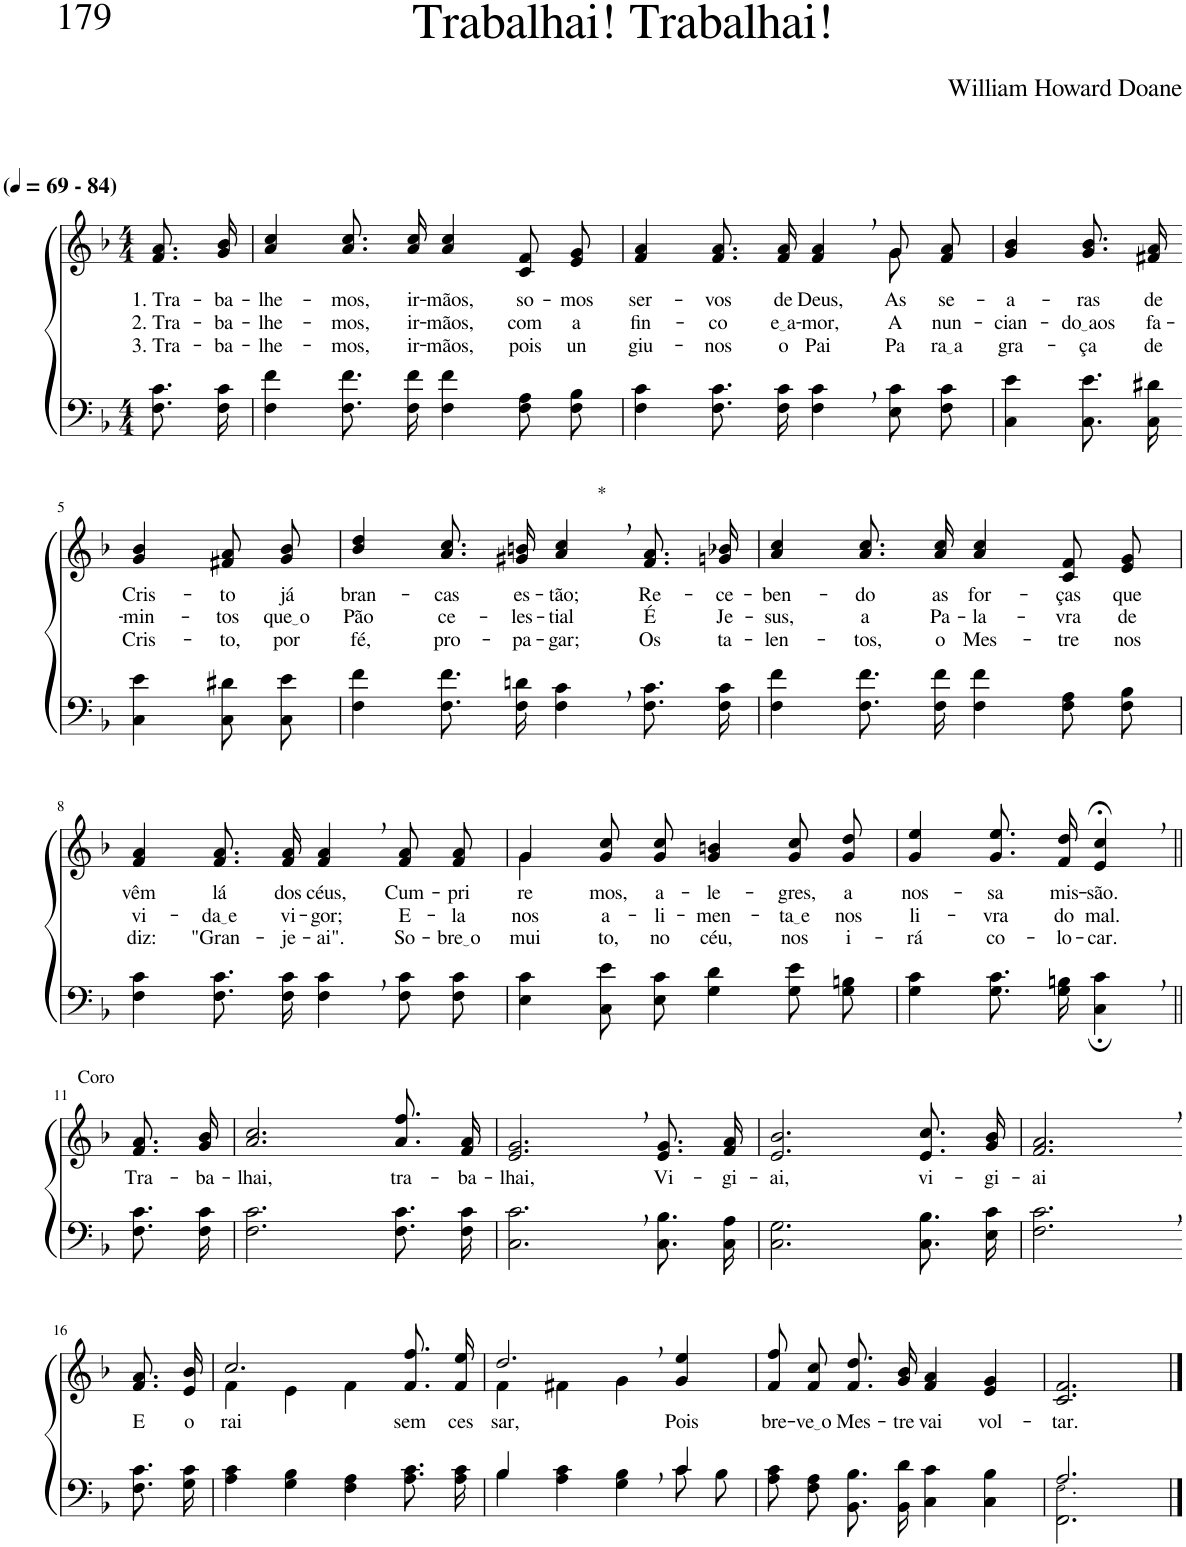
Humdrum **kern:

**kern	**kern	**text	**text	**text
*part2	*part1	*part1	*part1	*part1
*staff2	*staff1	*staff1	*staff1	*staff1
*I"Parte III e IV	*I"Parte I e II	*	*	*
*clefF4	*clefG2	*	*	*
*Trd1c2	*Trd1c2	*	*	*
*k[b-]	*k[b-]	*	*	*
*M4/4	*M4/4	*	*	*
*MM69	*MM69	*	*	*
=1	=1	=1	=1	=1
!	!LO:TX:a:B:t=(	!	!	!
!	!LO:TX:a:B:t=- 84)	!	!	!
!	!	!LO:LY:b	!LO:LY:b	!LO:LY:b
8.F\ 8.c\L	8.f/ 8.a/L	1. Tra-	2. Tra-	3. Tra-
!	!	!LO:LY:b	!LO:LY:b	!LO:LY:b
16F\ 16c\Jk	16g/ 16b-/Jk	-ba-	-ba-	-ba-
=2	=2	=2	=2	=2
!	!	!LO:LY:b	!LO:LY:b	!LO:LY:b
4F\ 4f\	4a/ 4cc/	-lhe-	-lhe-	-lhe-
!	!	!LO:LY:b	!LO:LY:b	!LO:LY:b
8.F\ 8.f\L	8.a\ 8.cc\L	-mos,	-mos,	-mos,
!	!	!LO:LY:b	!LO:LY:b	!LO:LY:b
16F\ 16f\Jk	16a\ 16cc\Jk	ir-	ir-	ir-
!	!	!LO:LY:b	!LO:LY:b	!LO:LY:b
4F\ 4f\	4a/ 4cc/	-mãos,	-mãos,	-mãos,
!	!	!LO:LY:b	!LO:LY:b	!LO:LY:b
8F\ 8A\L	8c/ 8f/L	so-	com	-pois
!	!	!LO:LY:b	!LO:LY:b	!LO:LY:b
8F\ 8B-\J	8e/ 8g/J	-mos	a-	un-
=3	=3	=3	=3	=3
*	*^	*	*	*
!	!	!	!LO:LY:b	!LO:LY:b	!LO:LY:b
4F\ 4c\	2.ryy	4f/ 4a/	ser-	-fin-	-giu-
!	!	!	!LO:LY:b	!LO:LY:b	!LO:LY:b
8.F\ 8.c\L	.	8.f/ 8.a/L	-vos	-co	-nos
!	!	!	!LO:LY:b	!LO:LY:b	!LO:LY:b
16F\ 16c\Jk	.	16f/ 16a/Jk	de	e a	o
!	!	!	!LO:LY:b	!LO:LY:b	!LO:LY:b
4F\, 4c\,	.	4f/ 4a/	Deus,	-mor,	Pai
!	!	!	!LO:LY:b	!LO:LY:b	!LO:LY:b
8E\ 8c\L	8g\	8g/L	As	A-	Pa-
!	!	!	!LO:LY:b	!LO:LY:b	!LO:LY:b
8F\ 8c\J	8ryy	8f/ 8a/J	se-	-nun-	ra a
=4	=4	=4	=4	=4	=4
!	!	!	!LO:LY:b	!LO:LY:b	!LO:LY:b
*	*v	*v	*	*	*
4C\ 4e\	4g/ 4b-/	-a-	-cian-	gra-
!	!	!LO:LY:b	!LO:LY:b	!LO:LY:b
8.C\ 8.e\L	8.g/ 8.b-/L	-ras	do aos	-ça
!	!	!LO:LY:b	!LO:LY:b	!LO:LY:b
16C\ 16d#X\Jk	16f#X/ 16a/Jk	de	fa-	de
!!LO:LB:g=z
=5-	=5-	=5-	=5-	=5-
!	!	!LO:LY:b	!LO:LY:b	!LO:LY:b
4C\ 4e\	4g/ 4b-/	Cris-	-min-	Cris-
!	!	!LO:LY:b	!LO:LY:b	!LO:LY:b
8C\ 8d#X\L	8f#X/ 8a/L	-to	-tos	-to,
!	!	!LO:LY:b	!LO:LY:b	!LO:LY:b
8C\ 8e\J	8g/ 8b-/J	já	que o	por
=6	=6	=6	=6	=6
!	!	!LO:LY:b	!LO:LY:b	!LO:LY:b
4F\ 4f\	4b-/ 4dd/	bran-	Pão	fé,
!	!	!LO:LY:b	!LO:LY:b	!LO:LY:b
8.F\ 8.f\L	8.a/ 8.cc/L	-cas	ce-	pro-
!	!	!LO:LY:b	!LO:LY:b	!LO:LY:b
16F\ 16dn\Jk	16g#X/ 16bn/Jk	es-	-les-	-pa-
!	!LO:TX:a:t=*	!	!	!
!	!	!LO:LY:b	!LO:LY:b	!LO:LY:b
4F\, 4c\,	4a/, 4cc/,	-tão;	-tial	-gar;
!	!	!LO:LY:b	!LO:LY:b	!LO:LY:b
8.F\ 8.c\L	8.f/ 8.a/L	Re-	É	Os
!	!	!LO:LY:b	!LO:LY:b	!LO:LY:b
16F\ 16c\Jk	16gn/ 16b-X/Jk	-ce-	Je-	ta-
=7	=7	=7	=7	=7
!	!	!LO:LY:b	!LO:LY:b	!LO:LY:b
4F\ 4f\	4a/ 4cc/	-ben-	-sus,	-len-
!	!	!LO:LY:b	!LO:LY:b	!LO:LY:b
8.F\ 8.f\L	8.a\ 8.cc\L	-do	a	-tos,
!	!	!LO:LY:b	!LO:LY:b	!LO:LY:b
16F\ 16f\Jk	16a\ 16cc\Jk	as	Pa-	o
!	!	!LO:LY:b	!LO:LY:b	!LO:LY:b
4F\ 4f\	4a/ 4cc/	for-	-la-	Mes-
!	!	!LO:LY:b	!LO:LY:b	!LO:LY:b
8F\ 8A\L	8c/ 8f/L	-ças	-vra	-tre
!	!	!LO:LY:b	!LO:LY:b	!LO:LY:b
8F\ 8B-\J	8e/ 8g/J	que	de	nos
!!LO:LB:g=z
=8	=8	=8	=8	=8
!	!	!LO:LY:b	!LO:LY:b	!LO:LY:b
4F\ 4c\	4f/ 4a/	vêm	vi-	diz:
!	!	!LO:LY:b	!LO:LY:b	!LO:LY:b
8.F\ 8.c\L	8.f/ 8.a/L	lá	da e	"Gran-
!	!	!LO:LY:b	!LO:LY:b	!LO:LY:b
16F\ 16c\Jk	16f/ 16a/Jk	dos	vi-	-je-
!	!	!LO:LY:b	!LO:LY:b	!LO:LY:b
4F\, 4c\,	4f/, 4a/,	céus,	-gor;	-ai".
!	!	!LO:LY:b	!LO:LY:b	!LO:LY:b
8F\ 8c\L	8f/ 8a/L	Cum-	E-	So-
!	!	!LO:LY:b	!LO:LY:b	!LO:LY:b
8F\ 8c\J	8f/ 8a/J	-pri-	-la	bre o
=9	=9	=9	=9	=9
*	*^	*	*	*
!	!	!	!LO:LY:b	!LO:LY:b	!LO:LY:b
4E\ 4c\	4g/	4g\	-re-	nos	mui-
!	!	!	!LO:LY:b	!LO:LY:b	!LO:LY:b
8C\ 8e\L	8g/ 8cc/L	2.ryy	-mos,	a-	-to,
!	!	!	!LO:LY:b	!LO:LY:b	!LO:LY:b
8E\ 8c\J	8g/ 8cc/J	.	a-	-li-	no
!	!	!	!LO:LY:b	!LO:LY:b	!LO:LY:b
4G\ 4d\	4g/ 4bn/	.	-le-	-men-	céu,
!	!	!	!LO:LY:b	!LO:LY:b	!LO:LY:b
8G\ 8e\L	8g\ 8cc\L	.	-gres,	ta e	nos
!	!	!	!LO:LY:b	!LO:LY:b	!LO:LY:b
8G\ 8Bn\J	8g\ 8dd\J	.	a	nos	i-
*	*v	*v	*	*	*
=10	=10	=10	=10	=10
!	!	!LO:LY:b	!LO:LY:b	!LO:LY:b
4G\ 4c\	4g/ 4ee/	nos-	li-	-rá
!	!	!LO:LY:b	!LO:LY:b	!LO:LY:b
8.G\ 8.c\L	8.g\ 8.ee\L	-sa	-vra	co-
!	!	!LO:LY:b	!LO:LY:b	!LO:LY:b
16G\ 16Bn\Jk	16f\ 16dd\Jk	mis-	do	-lo-
!	!	!LO:LY:b	!LO:LY:b	!LO:LY:b
4C\;, 4c\;,	4e/;<, 4cc/;<,	-são.	mal.	-car.
!!LO:LB:g=z
=11||	=11||	=11||	=11||	=11||
!	!LO:TX:a:t=Coro	!	!	!
!	!	!LO:LY:b	!	!
8.F\ 8.c\L	8.f/ 8.a/L	Tra-	.	.
!	!	!LO:LY:b	!	!
16F\ 16c\Jk	16g/ 16b-/Jk	-ba-	.	.
=12	=12	=12	=12	=12
!	!	!LO:LY:b	!	!
2.F\ 2.c\	2.a/ 2.cc/	-lhai,	.	.
!	!	!LO:LY:b	!	!
8.F\ 8.c\L	8.a/ 8.ff/L	tra-	.	.
!	!	!LO:LY:b	!	!
16F\ 16c\Jk	16f/ 16a/Jk	-ba-	.	.
=13	=13	=13	=13	=13
!	!	!LO:LY:b	!	!
2.C\, 2.c\,	2.e/, 2.g/,	-lhai,	.	.
!	!	!LO:LY:b	!	!
8.C\ 8.B-\L	8.e/ 8.g/L	Vi-	.	.
!	!	!LO:LY:b	!	!
16C\ 16A\Jk	16f/ 16a/Jk	-gi-	.	.
=14	=14	=14	=14	=14
!	!	!LO:LY:b	!	!
2.C\ 2.G\	2.e/ 2.b-/	-ai,	.	.
!	!	!LO:LY:b	!	!
8.C\ 8.B-\L	8.e/ 8.cc/L	vi-	.	.
!	!	!LO:LY:b	!	!
16E\ 16c\Jk	16g/ 16b-/Jk	-gi-	.	.
=15	=15	=15	=15	=15
!	!	!LO:LY:b	!	!
2.F\, 2.c\,	2.f/, 2.a/,	-ai	.	.
!!LO:LB:g=z
=16-	=16-	=16-	=16-	=16-
!	!	!LO:LY:b	!	!
8.F\ 8.c\L	8.f/ 8.a/L	E	.	.
!	!	!LO:LY:b	!	!
16G\ 16c\Jk	16e/ 16b-/Jk	o-	.	.
=17	=17	=17	=17	=17
*	*^	*	*	*
!	!	!	!LO:LY:b	!	!
4A\ 4c\	2.cc/	4f\	-rai	.	.
4G\ 4B-\	.	4e\	.	.	.
4F\ 4A\	.	4f\	.	.	.
!	!	!	!LO:LY:b	!	!
8.A\ 8.c\L	8.f\ 8.ff\L	4ryy	sem	.	.
!	!	!	!LO:LY:b	!	!
16A\ 16c\Jk	16f\ 16ee\Jk	.	ces-	.	.
=18	=18	=18	=18	=18	=18
*^	*	*	*	*	*
!	!	!	!	!LO:LY:b	!	!
4B-/	4B-\	2.dd,/	4f\	-sar,	.	.
2ryy	4A\ 4c\	.	4f#X\	.	.	.
.	4G\ 4B-\	.	4g\	.	.	.
!	!	!	!	!LO:LY:b	!	!
4c/	8c\L	4g/ 4ee/	4ryy	Pois	.	.
.	8B-\J	.	.	.	.	.
*	*	*v	*v	*	*	*
=19	=19	=19	=19	=19	=19
!	!	!	!LO:LY:b	!	!
*v	*v	*	*	*	*
8A\ 8c\L	8f/ 8ff/L	bre-	.	.
!	!	!LO:LY:b	!	!
8F\ 8A\J	8f/ 8cc/J	ve o	.	.
!	!	!LO:LY:b	!	!
8.BB-\ 8.B-\L	8.f/ 8.dd/L	Mes-	.	.
!	!	!LO:LY:b	!	!
16BB-\ 16d\Jk	16g/ 16b-/Jk	-tre	.	.
!	!	!LO:LY:b	!	!
4C\ 4c\	4f/ 4a/	vai	.	.
!	!	!LO:LY:b	!	!
4C\ 4B-\	4e/ 4g/	vol-	.	.
=20	=20	=20	=20	=20
*^	*	*	*	*
!	!	!	!LO:LY:b	!	!
2.A/	2.FF\ 2.F!\	2.c/ 2.f/	-tar.	.	.
*v	*v	*	*	*	*
==	==	==	==	==
*-	*-	*-	*-	*-
